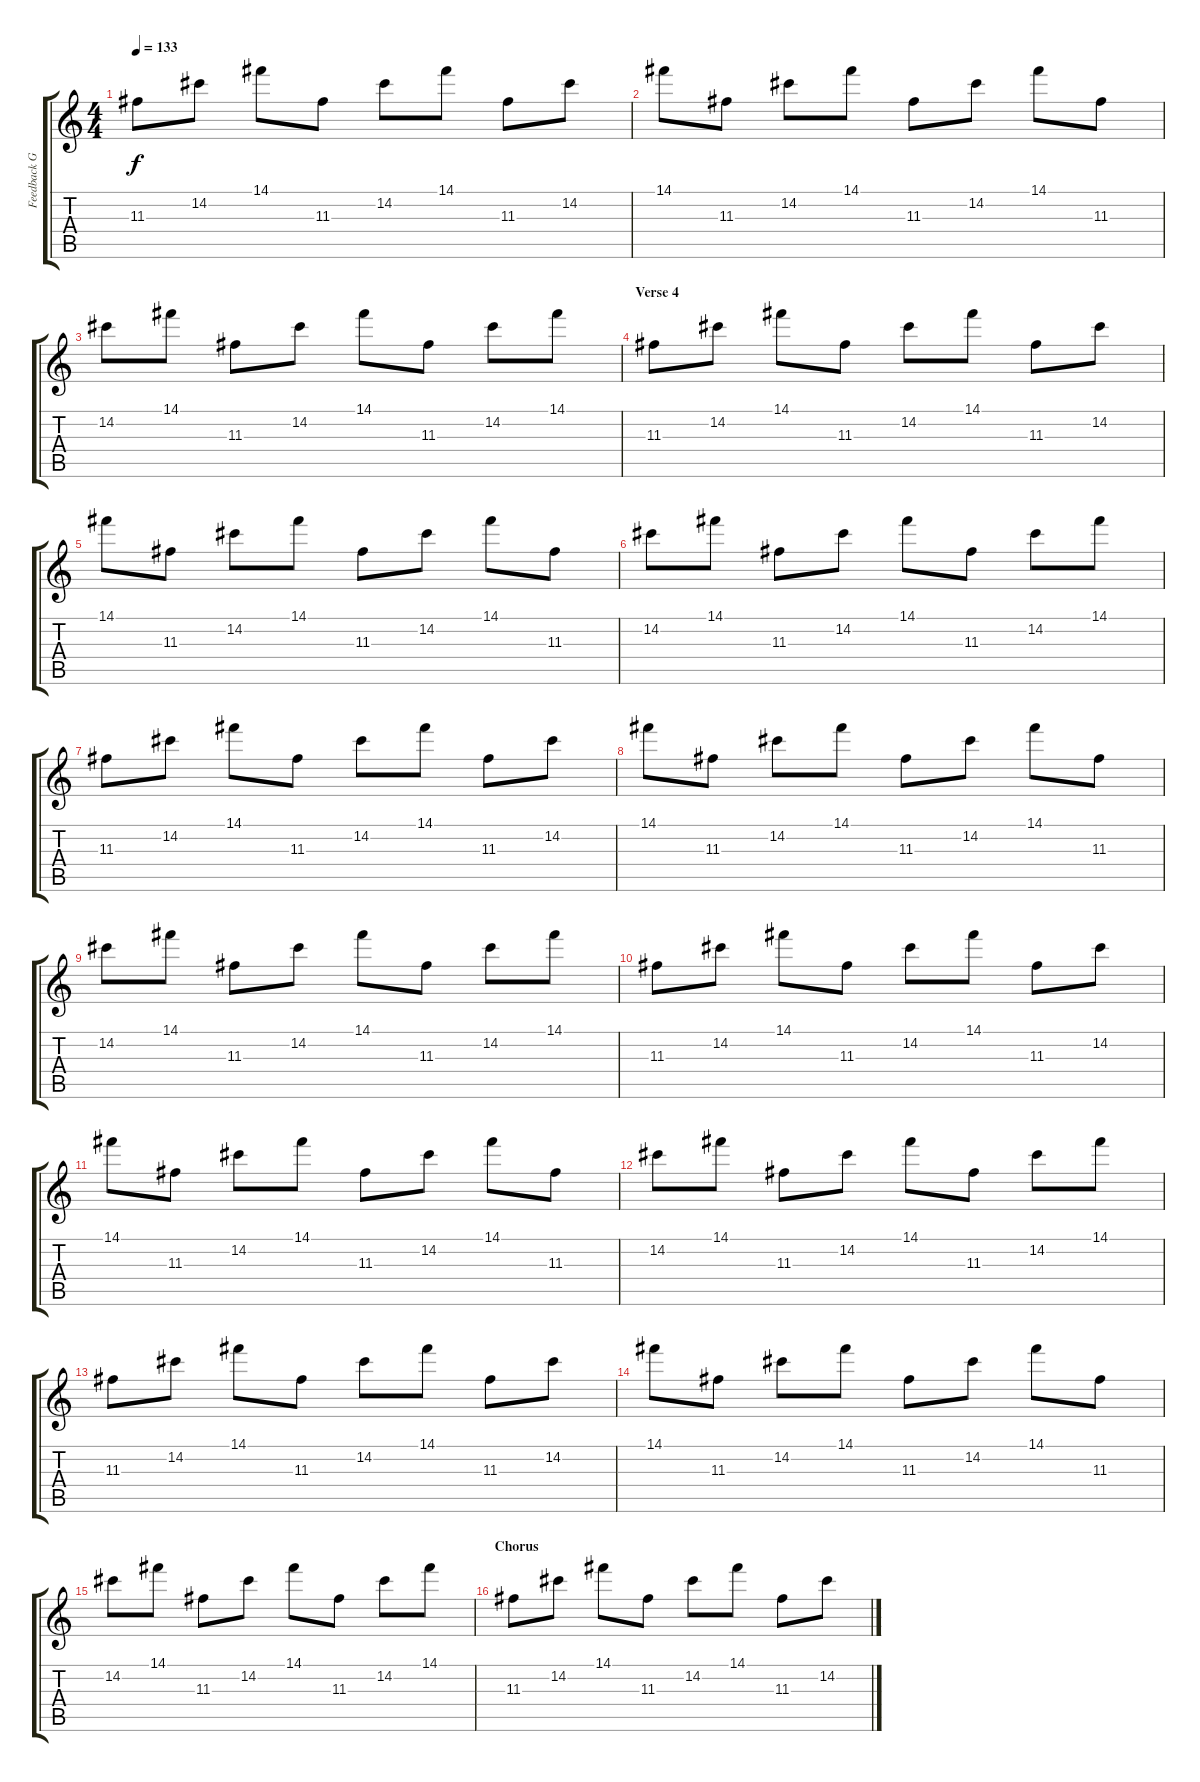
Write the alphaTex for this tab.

\track ("Feedback Guitar [Rick Nielsen]" "Feedback G") {instrument distortionguitar}
\staff {score tabs}
\tuning (E4 B3 G3 D3 A2 E2) {hide}
\ts (4 4)
\tempo 133
\clef g2
\ks c
11.3.8{dy f} 14.2.8 14.1.8 11.3.8 14.2.8 14.1.8 11.3.8 14.2.8 |
14.1.8 11.3.8 14.2.8 14.1.8 11.3.8 14.2.8 14.1.8 11.3.8 |
14.2.8 14.1.8 11.3.8 14.2.8 14.1.8 11.3.8 14.2.8 14.1.8 |
\section ("" "Verse 4")
11.3.8 14.2.8 14.1.8 11.3.8 14.2.8 14.1.8 11.3.8 14.2.8 |
14.1.8 11.3.8 14.2.8 14.1.8 11.3.8 14.2.8 14.1.8 11.3.8 |
14.2.8 14.1.8 11.3.8 14.2.8 14.1.8 11.3.8 14.2.8 14.1.8 |
11.3.8 14.2.8 14.1.8 11.3.8 14.2.8 14.1.8 11.3.8 14.2.8 |
14.1.8 11.3.8 14.2.8 14.1.8 11.3.8 14.2.8 14.1.8 11.3.8 |
14.2.8 14.1.8 11.3.8 14.2.8 14.1.8 11.3.8 14.2.8 14.1.8 |
11.3.8 14.2.8 14.1.8 11.3.8 14.2.8 14.1.8 11.3.8 14.2.8 |
14.1.8 11.3.8 14.2.8 14.1.8 11.3.8 14.2.8 14.1.8 11.3.8 |
14.2.8 14.1.8 11.3.8 14.2.8 14.1.8 11.3.8 14.2.8 14.1.8 |
11.3.8 14.2.8 14.1.8 11.3.8 14.2.8 14.1.8 11.3.8 14.2.8 |
14.1.8 11.3.8 14.2.8 14.1.8 11.3.8 14.2.8 14.1.8 11.3.8 |
14.2.8 14.1.8 11.3.8 14.2.8 14.1.8 11.3.8 14.2.8 14.1.8 |
\section ("" "Chorus")
11.3.8 14.2.8 14.1.8 11.3.8 14.2.8 14.1.8 11.3.8 14.2.8
